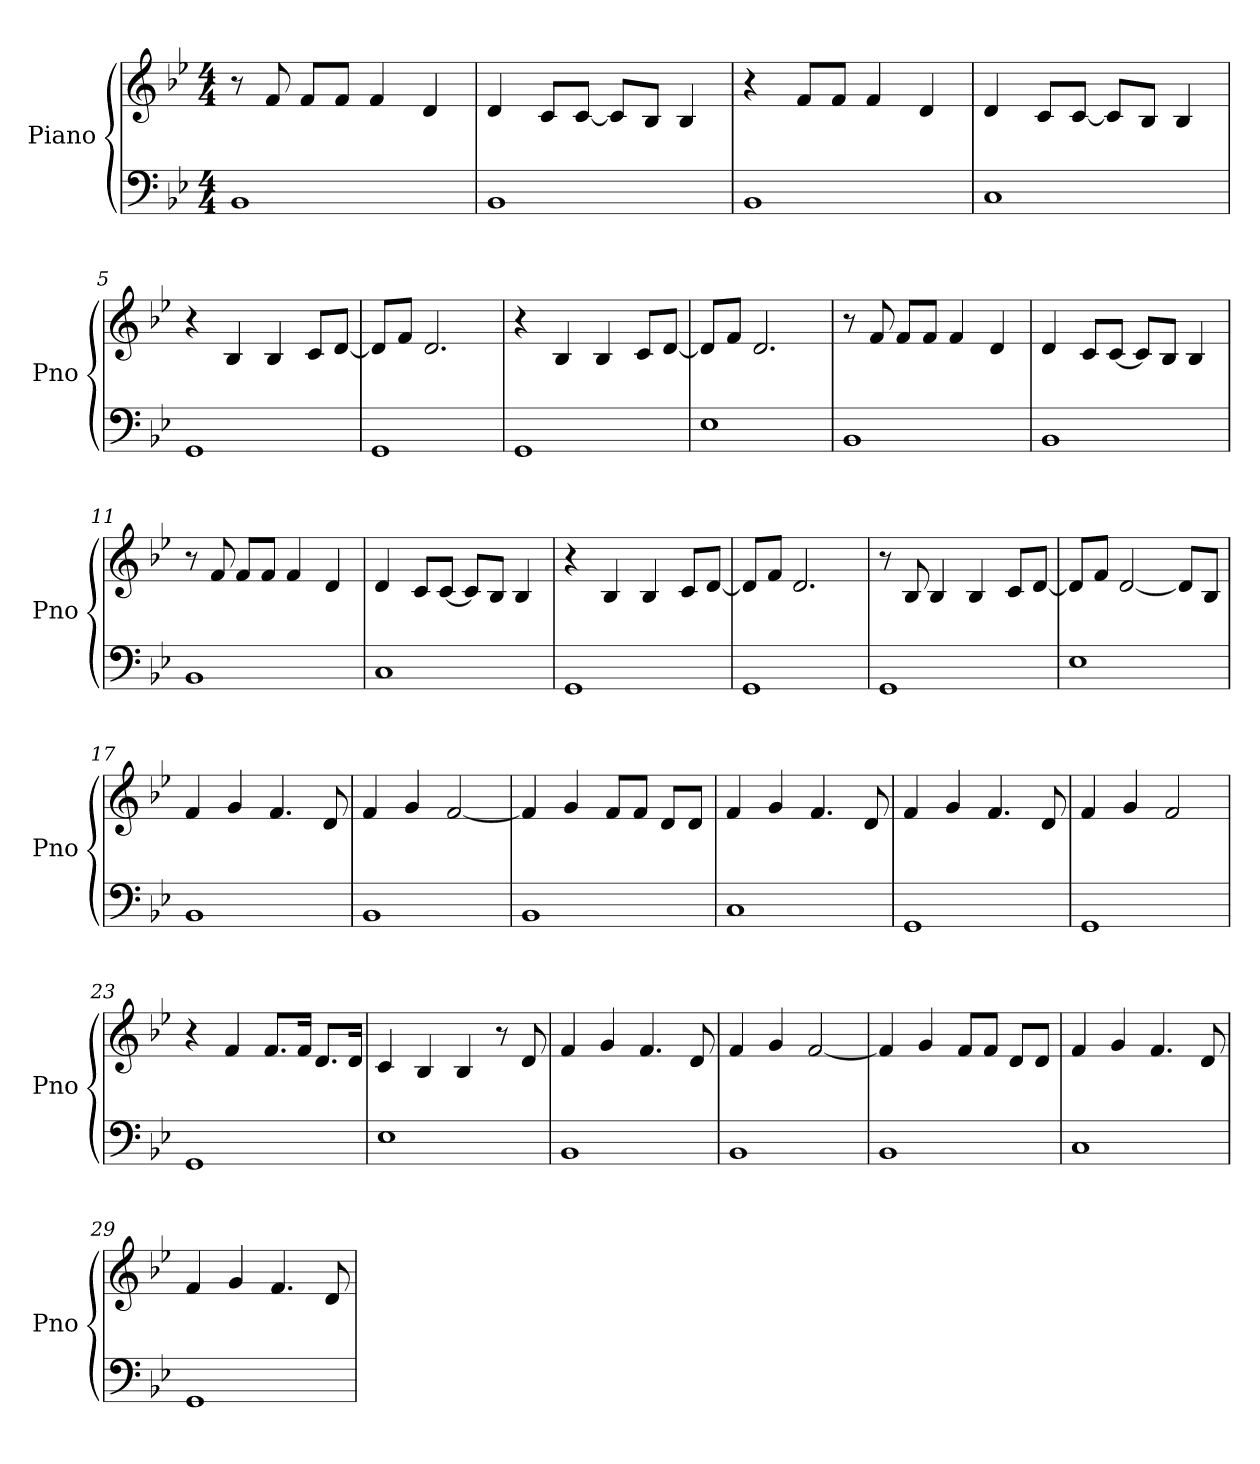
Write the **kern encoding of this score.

**kern	**kern
*part1	*part1
*staff2	*staff1
*I"Piano	*
*I'Pno	*
*stria5	*stria5
*clefF4	*clefG2
*k[b-e-]	*k[b-e-]
*M4/4	*M4/4
*MM120	*MM120
=1	=1
1BB-	8r
.	8f/
.	8f/L
.	8f/J
.	4f/
.	4d/
=2	=2
1BB-	4d/
.	8c/L
.	[8c/J
.	8c/L]
.	8B-/J
.	4B-/
=3	=3
1BB-	4r
.	8f/L
.	8f/J
.	4f/
.	4d/
=4	=4
1C	4d/
.	8c/L
.	[8c/J
.	8c/L]
.	8B-/J
.	4B-/
=5	=5
1GG	4r
.	4B-/
.	4B-/
.	8c/L
.	[8d/J
=6	=6
1GG	8d/L]
.	8f/J
.	2.d/
!!LO:LB:g=z
=7	=7
1GG	4r
.	4B-/
.	4B-/
.	8c/L
.	[8d/J
=8	=8
1E-	8d/L]
.	8f/J
.	2.d/
=9	=9
1BB-	8r
.	8f/
.	8f/L
.	8f/J
.	4f/
.	4d/
=10	=10
1BB-	4d/
.	8c/L
.	[8c/J
.	8c/L]
.	8B-/J
.	4B-/
=11	=11
1BB-	8r
.	8f/
.	8f/L
.	8f/J
.	4f/
.	4d/
=12	=12
1C	4d/
.	8c/L
.	[8c/J
.	8c/L]
.	8B-/J
.	4B-/
!!LO:LB:g=z
=13	=13
1GG	4r
.	4B-/
.	4B-/
.	8c/L
.	[8d/J
=14	=14
1GG	8d/L]
.	8f/J
.	2.d/
=15	=15
1GG	8r
.	8B-/
.	4B-/
.	4B-/
.	8c/L
.	[8d/J
=16	=16
1E-	8d/L]
.	8f/J
.	[2d/
.	8d/L]
.	8B-/J
=17	=17
1BB-	4f/
.	4g/
.	4.f/
.	8d/
=18	=18
1BB-	4f/
.	4g/
.	[2f/
=19	=19
1BB-	4f/]
.	4g/
.	8f/L
.	8f/J
.	8d/L
.	8d/J
!!LO:LB:g=z
=20	=20
1C	4f/
.	4g/
.	4.f/
.	8d/
=21	=21
1GG	4f/
.	4g/
.	4.f/
.	8d/
=22	=22
1GG	4f/
.	4g/
.	2f/
=23	=23
1GG	4r
.	4f/
.	8.f/L
.	16f/Jk
.	8.d/L
.	16d/Jk
=24	=24
1E-	4c/
.	4B-/
.	4B-/
.	8r
.	8d/
=25	=25
1BB-	4f/
.	4g/
.	4.f/
.	8d/
=26	=26
1BB-	4f/
.	4g/
.	[2f/
!!LO:LB:g=z
=27	=27
1BB-	4f/]
.	4g/
.	8f/L
.	8f/J
.	8d/L
.	8d/J
=28	=28
1C	4f/
.	4g/
.	4.f/
.	8d/
=29	=29
1GG	4f/
.	4g/
.	4.f/
.	8d/
=	=
*-	*-
